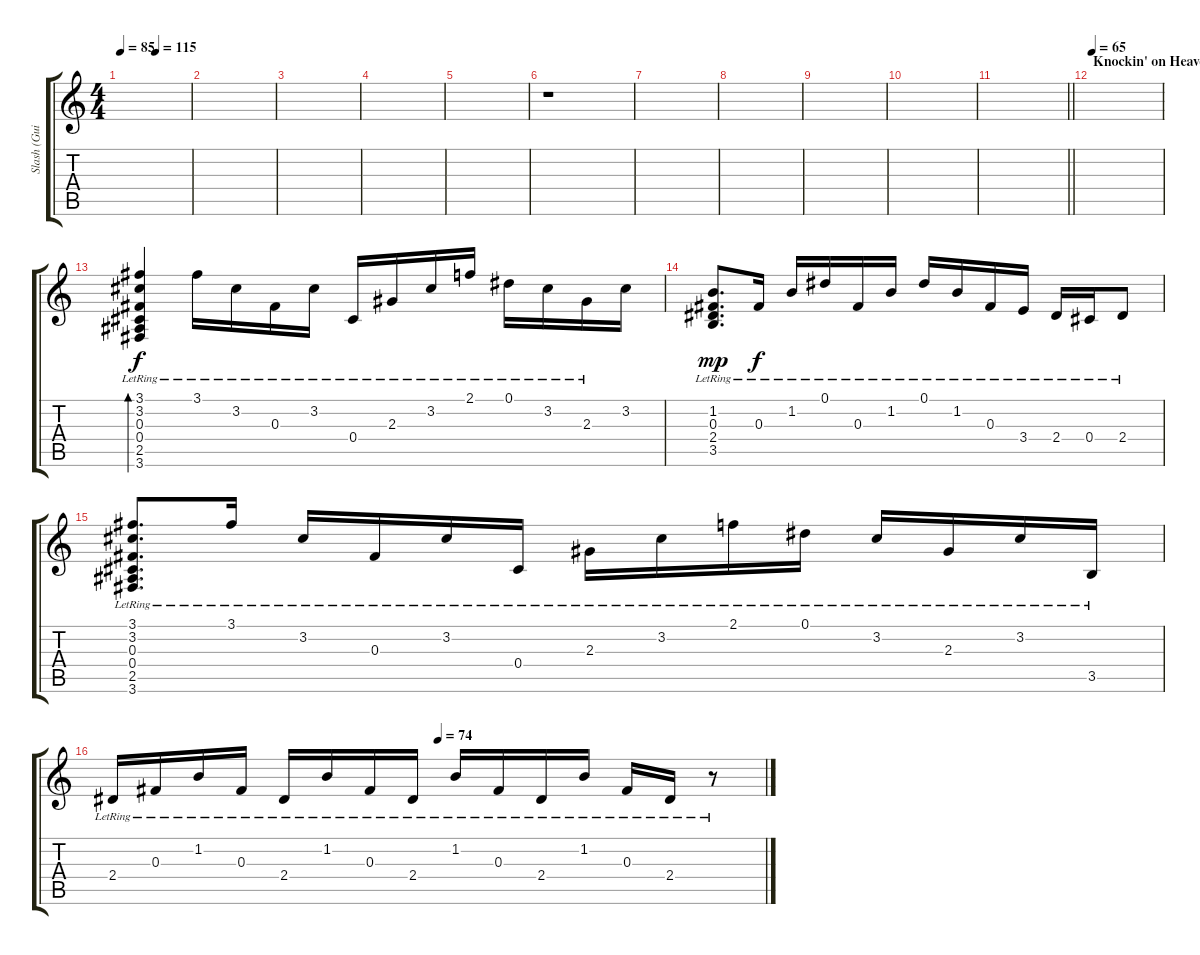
\track ("Slash (Guitar - 6 Strings)" "Slash (Gui") {instrument distortionguitar}
\staff {score tabs}
\tuning (Eb4 Bb3 Gb3 Db3 Ab2 Eb2) {hide}
\ts (4 4)
\tempo 85
\tempo (115 0.5)
\clef g2
\ks c
|
|
|
|
|
r.1 |
|
|
|
|
\barLineRight lightlight
|
\section ("" "Knockin' on Heaven's Door intro ")
\tempo 65
|
(3.1{lr} 3.2{lr} 0.3{lr} 0.4{lr} 2.5 3.6{lr}).4{bd 120 volume 9 instrument electricguitarjazz} 3.1{lr}.16 3.2{lr}.16 0.3{lr}.16 3.2{lr}.16 0.4{lr}.16 2.3{lr}.16 3.2{lr}.16 2.1{lr}.16 0.1{lr}.16 3.2{lr}.16 2.3{lr}.16 3.2.16 |
(1.2{lr} 0.3{lr} 2.4{lr} 3.5{lr}).8{d dy mp} 0.3{lr}.16{dy f} 1.2{lr}.16 0.1{lr}.16 0.3{lr}.16 1.2{lr}.16 0.1{lr}.16 1.2{lr}.16 0.3{lr}.16 3.4{lr}.16 2.4{lr}.16 0.4{lr}.16 2.4{lr}.8 |
(3.1 3.2 0.3{lr} 0.4{lr} 2.5 3.6{lr}).8{d} 3.1{lr}.16 3.2{lr}.16 0.3{lr}.16 3.2{lr}.16 0.4{lr}.16 2.3{lr}.16 3.2{lr}.16 2.1{lr}.16 0.1{lr}.16 3.2{lr}.16 2.3{lr}.16 3.2{lr}.16 3.5{lr}.16 |
\tempo (74 0.5)
2.4{lr}.16 0.3{lr}.16 1.2{lr}.16 0.3{lr}.16 2.4{lr}.16 1.2{lr}.16 0.3{lr}.16 2.4{lr}.16 1.2{lr}.16 0.3{lr}.16 2.4{lr}.16 1.2{lr}.16 0.3{lr}.16 2.4{lr}.16 r.8
